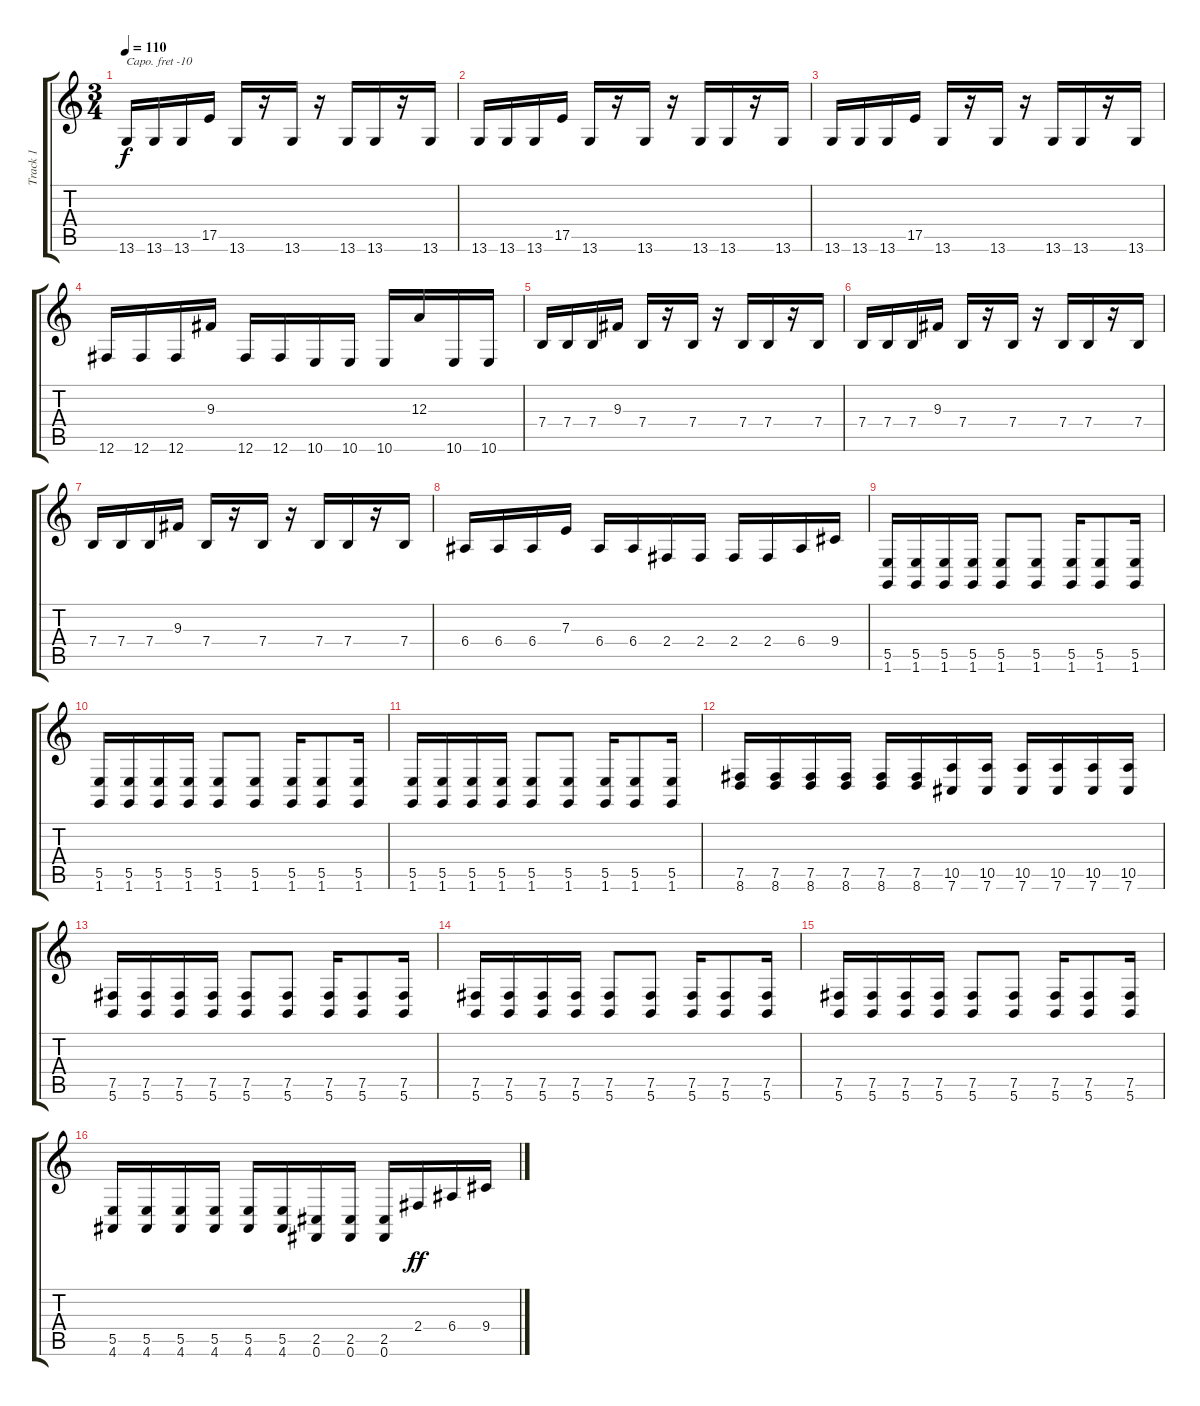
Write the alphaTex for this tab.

\track ("Track 1" "Track 1") {instrument distortionguitar}
\staff {score tabs}
\capo -10
\tuning (E4 B3 G3 D3 A2 E2) {hide}
\ts (3 4)
\tempo 110
\clef g2
\ks c
13.6.16{dy f} 13.6.16 13.6.16 17.5.16 13.6.16 r.16 13.6.16 r.16 13.6.16 13.6.16 r.16 13.6.16 |
13.6.16 13.6.16 13.6.16 17.5.16 13.6.16 r.16 13.6.16 r.16 13.6.16 13.6.16 r.16 13.6.16 |
13.6.16 13.6.16 13.6.16 17.5.16 13.6.16 r.16 13.6.16 r.16 13.6.16 13.6.16 r.16 13.6.16 |
12.6.16 12.6.16 12.6.16 9.3.16 12.6.16 12.6.16 10.6.16 10.6.16 10.6.16 12.3.16 10.6.16 10.6.16 |
7.4.16 7.4.16 7.4.16 9.3.16 7.4.16 r.16 7.4.16 r.16 7.4.16 7.4.16 r.16 7.4.16 |
7.4.16 7.4.16 7.4.16 9.3.16 7.4.16 r.16 7.4.16 r.16 7.4.16 7.4.16 r.16 7.4.16 |
7.4.16 7.4.16 7.4.16 9.3.16 7.4.16 r.16 7.4.16 r.16 7.4.16 7.4.16 r.16 7.4.16 |
6.4.16 6.4.16 6.4.16 7.3.16 6.4.16 6.4.16 2.4.16 2.4.16 2.4.16 2.4.16 6.4.16 9.4.16 |
(5.5 1.6).16 (5.5 1.6).16 (5.5 1.6).16 (5.5 1.6).16 (5.5 1.6).8 (5.5 1.6).8 (5.5 1.6).16 (5.5 1.6).8 (5.5 1.6).16 |
(5.5 1.6).16 (5.5 1.6).16 (5.5 1.6).16 (5.5 1.6).16 (5.5 1.6).8 (5.5 1.6).8 (5.5 1.6).16 (5.5 1.6).8 (5.5 1.6).16 |
(5.5 1.6).16 (5.5 1.6).16 (5.5 1.6).16 (5.5 1.6).16 (5.5 1.6).8 (5.5 1.6).8 (5.5 1.6).16 (5.5 1.6).8 (5.5 1.6).16 |
(7.5 8.6).16 (7.5 8.6).16 (7.5 8.6).16 (7.5 8.6).16 (7.5 8.6).16 (7.5 8.6).16 (10.5 7.6).16 (10.5 7.6).16 (10.5 7.6).16 (10.5 7.6).16 (10.5 7.6).16 (10.5 7.6).16 |
(7.5 5.6).16 (7.5 5.6).16 (7.5 5.6).16 (7.5 5.6).16 (7.5 5.6).8 (7.5 5.6).8 (7.5 5.6).16 (7.5 5.6).8 (7.5 5.6).16 |
(7.5 5.6).16 (7.5 5.6).16 (7.5 5.6).16 (7.5 5.6).16 (7.5 5.6).8 (7.5 5.6).8 (7.5 5.6).16 (7.5 5.6).8 (7.5 5.6).16 |
(7.5 5.6).16 (7.5 5.6).16 (7.5 5.6).16 (7.5 5.6).16 (7.5 5.6).8 (7.5 5.6).8 (7.5 5.6).16 (7.5 5.6).8 (7.5 5.6).16 |
(5.5 4.6).16 (5.5 4.6).16 (5.5 4.6).16 (5.5 4.6).16 (5.5 4.6).16 (5.5 4.6).16 (2.5 0.6).16 (2.5 0.6).16 (2.5 0.6).16 2.4.16{dy ff} 6.4.16 9.4.16
